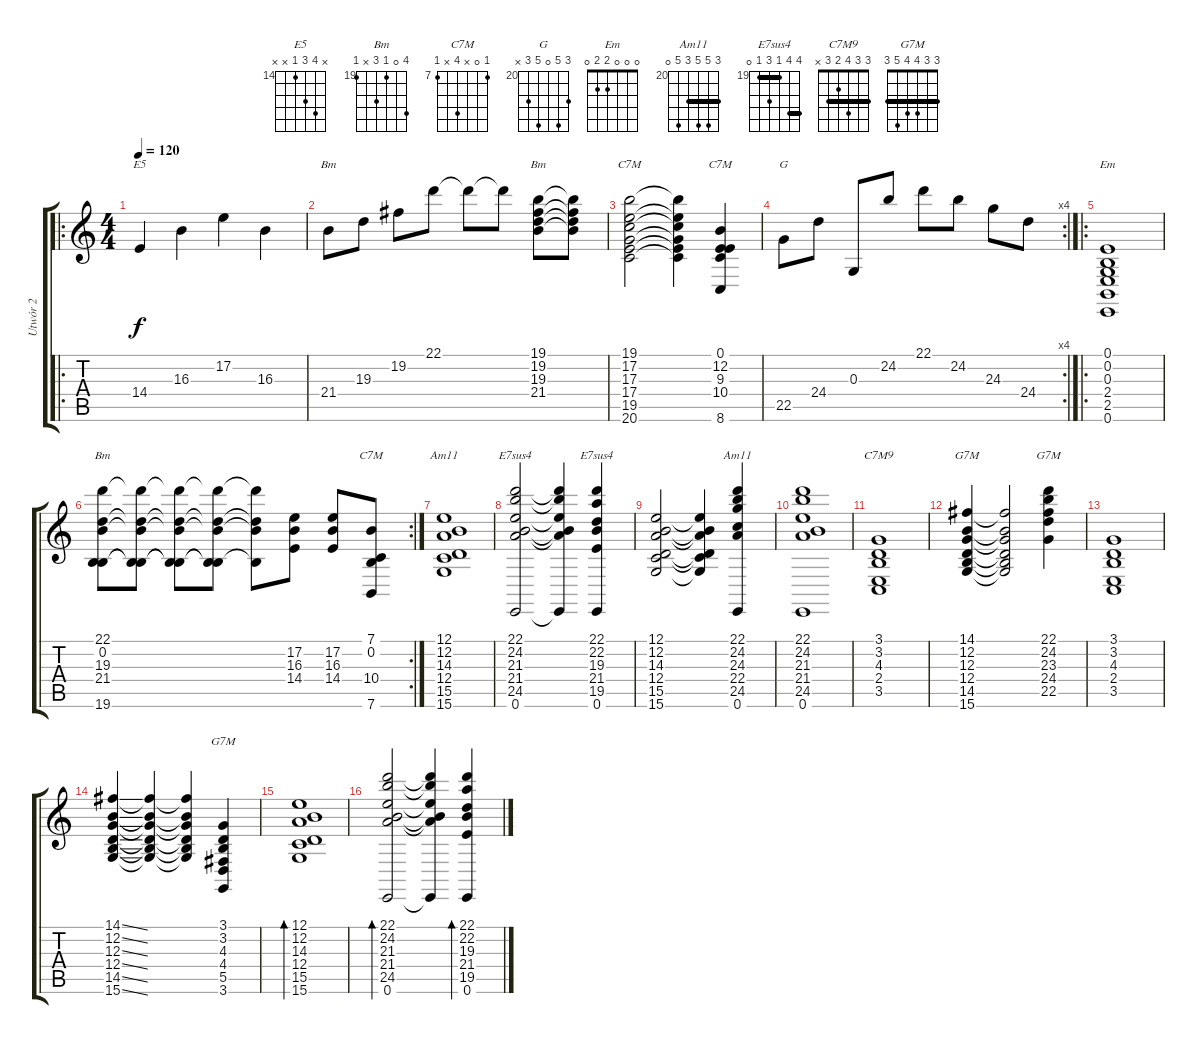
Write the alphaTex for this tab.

\track ("Utwór 2" "Utwór 2") {mute instrument acousticgrandpiano}
\staff {score tabs}
\tuning (E4 B3 G3 D3 A2 E2) {hide}
\chord ("E5" x 17 16 14 x x) {firstfret 14}
\chord ("Bm" 22 19 19 21 x x) {firstfret 19 barre 19}
\chord ("Bm" 19 19 19 21 x x) {firstfret 19 barre 19}
\chord ("C7M" 19 17 17 17 19 20) {firstfret 17 barre 17}
\chord ("C7M" 0 12 9 10 x 8) {firstfret 8}
\chord ("G" 22 24 0 24 22 x) {firstfret 20}
\chord ("Em" 0 0 0 2 2 0)
\chord ("Bm" 22 0 19 21 x 19) {firstfret 19}
\chord ("C7M" 7 0 x 10 x 7) {firstfret 7}
\chord ("Am11" 12 12 14 12 15 15) {firstfret 12 barre 12}
\chord ("E7sus4" 22 24 21 21 24 0) {firstfret 20 barre 21}
\chord ("E7sus4" 22 22 19 21 19 0) {firstfret 19 barre (19 22)}
\chord ("Am11" 22 24 24 22 24 0) {firstfret 20 barre 22}
\chord ("C7M9" 3 3 4 2 3 x) {barre 3}
\chord ("G7M" 14 12 12 12 14 15) {firstfret 12 barre 12}
\chord ("G7M" 22 24 23 24 22 x) {firstfret 20 barre 22}
\chord ("G7M" 3 3 4 4 5 3) {barre 3}
\ro
\ts (4 4)
\tempo 120
\clef g2
\ks c
14.4.4{ch "E5" dy f instrument acousticgrandpiano} 16.3.4 17.2.4 16.3.4 |
21.4.8{ch "Bm"} 19.3.8 19.2.8 22.1.8 22.1{t}.8 22.1{t}.8 (19.1 19.2 19.3 21.4).8{ch "Bm"} (19.1{t} 19.2{t} 19.3{t} 21.4{t}).8 |
(19.1 17.2 17.3 17.4 19.5 20.6).2{ch "C7M"} (19.1{t} 17.2{t} 17.3{t} 17.4{t} 19.5{t} 20.6{t}).4 (0.1 12.2 9.3 10.4 8.6).4{ch "C7M"} |
\rc 4
22.5.8{ch "G"} 24.4.8 0.3.8 24.2.8 22.1.8 24.2.8 24.3.8 24.4.8 |
\ro
(0.1 0.2 0.3 2.4 2.5 0.6).1{ch "Em"} |
\rc 2
(22.1 0.2 19.3 21.4 19.6).8{ch "Bm"} (22.1{t} 0.2{t} 19.3{t} 21.4{t} 19.6{t}).8 (22.1{t} 0.2{t} 19.3{t} 21.4{t} 19.6{t}).8 (22.1{t} 0.2{t} 19.3{t} 21.4{t} 19.6{t}).8 (22.1{t} 0.2{t} 19.3{t} 21.4{t}).8 (17.2 16.3 14.4).8 (17.2 16.3 14.4).8 (7.1 0.2 10.4 7.6).8{ch "C7M"} |
(12.1 12.2 14.3 12.4 15.5 15.6).1{ch "Am11" instrument acousticgrandpiano} |
(22.1 24.2 21.3 21.4 24.5 0.6).2{ch "E7sus4"} (22.1{t} 24.2{t} 21.3{t} 21.4{t} 24.5{t} 0.6{t}).4 (22.1 22.2 19.3 21.4 19.5 0.6).4{ch "E7sus4"} |
(12.1 12.2 14.3 12.4 15.5 15.6).2 (12.1{t} 12.2{t} 14.3{t} 12.4{t} 15.5{t} 15.6{t}).4 (22.1 24.2 24.3 22.4 24.5 0.6).4{ch "Am11"} |
(22.1 24.2 21.3 21.4 24.5 0.6).1 |
(3.1 3.2 4.3 2.4 3.5).1{ch "C7M9"} |
(14.1 12.2 12.3 12.4 14.5 15.6).4{ch "G7M"} (14.1{t} 12.2{t} 12.3{t} 12.4{t} 14.5{t} 15.6{t}).2 (22.1 24.2 23.3 24.4 22.5).4{ch "G7M"} |
(3.1 3.2 4.3 2.4 3.5).1 |
(14.1{ss} 12.2{ss} 12.3{ss} 12.4{ss} 14.5{ss} 15.6{ss}).4 (14.1{t} 12.2{t} 12.3{t} 12.4{t} 14.5{t} 15.6{t}).4 (14.1{t} 12.2{t} 12.3{t} 12.4{t} 14.5{t} 15.6{t}).4 (3.1 3.2 4.3 4.4 5.5 3.6).4{ch "G7M"} |
(12.1 12.2 14.3 12.4 15.5 15.6).1{bd 120 instrument electricpiano2} |
(22.1 24.2 21.3 21.4 24.5 0.6).2{bd 120} (22.1{t} 24.2{t} 21.3{t} 21.4{t} 24.5{t} 0.6{t}).4 (22.1 22.2 19.3 21.4 19.5 0.6).4{bd 120}
